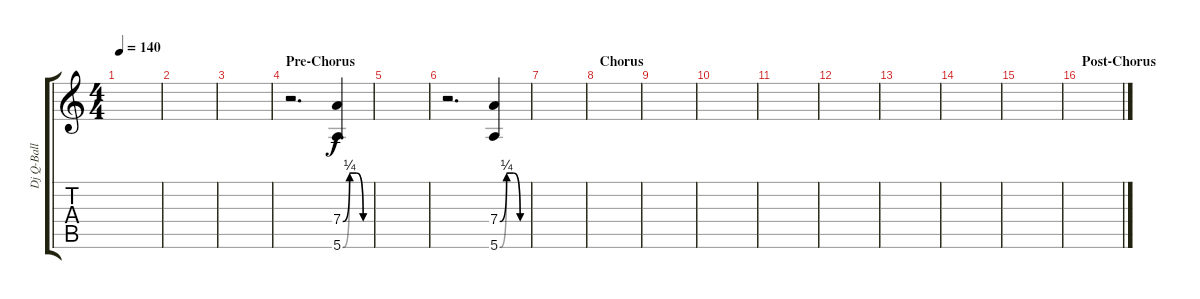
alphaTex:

\track ("Dj Q-Ball" "Dj Q-Ball") {instrument overdrivenguitar}
\staff {score tabs}
\tuning (E4 B3 G3 D3 A2 E2) {hide}
\ts (4 4)
\tempo 140
\clef g2
\ks c
|
|
|
\section ("" "Pre-Chorus")
r.2{d} (7.4{be (custom 0 0 15 1 30 1 45 0 60 0)} 5.6{be (custom 0 0 15 1 30 1 45 0 60 0)}).4 |
|
r.2{d} (7.4{be (custom 0 0 15 1 30 1 45 0 60 0)} 5.6{be (custom 0 0 15 1 30 1 45 0 60 0)}).4 |
|
\section ("" "Chorus")
|
|
|
|
|
|
|
|
\section ("" "Post-Chorus")
